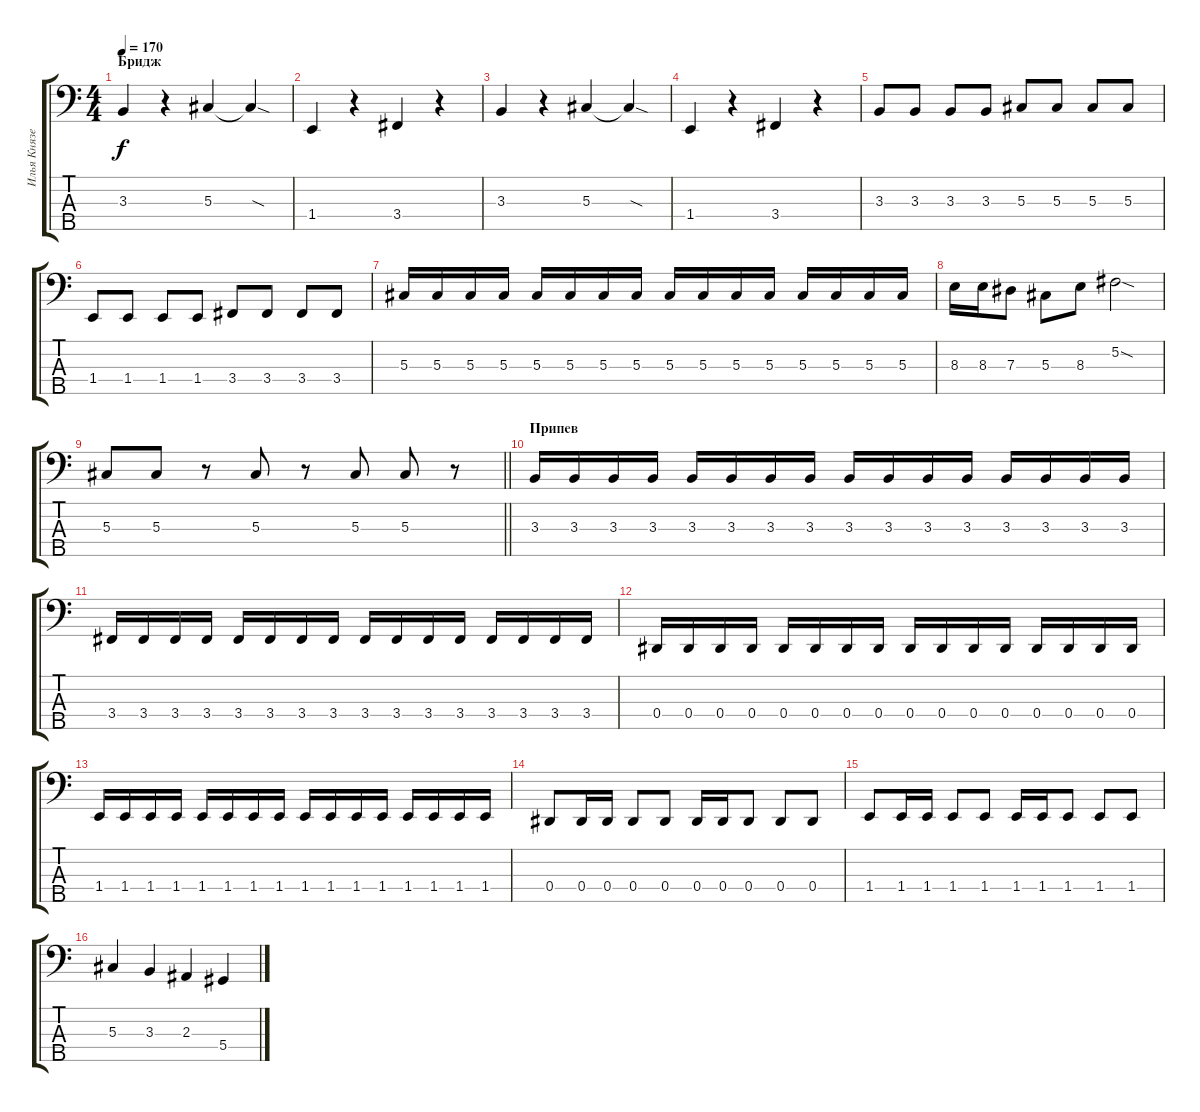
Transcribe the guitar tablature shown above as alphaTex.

\track ("Илья Князев" "Илья Князе") {instrument electricbasspick}
\staff {score tabs}
\tuning (Gb2 Db2 Ab1 Eb1 Bb0) {hide}
\ts (4 4)
\section ("" "Бридж")
\tempo 170
\clef f4
\ks c
3.3.4{dy f} r.4 5.3.4 5.3{sod t}.4 |
1.4.4 r.4 3.4.4 r.4 |
3.3.4 r.4 5.3.4 5.3{sod t}.4 |
1.4.4 r.4 3.4.4 r.4 |
3.3.8 3.3.8 3.3.8 3.3.8 5.3.8 5.3.8 5.3.8 5.3.8 |
1.4.8 1.4.8 1.4.8 1.4.8 3.4.8 3.4.8 3.4.8 3.4.8 |
5.3.16 5.3.16 5.3.16 5.3.16 5.3.16 5.3.16 5.3.16 5.3.16 5.3.16 5.3.16 5.3.16 5.3.16 5.3.16 5.3.16 5.3.16 5.3.16 |
8.3.16 8.3.16 7.3.8 5.3.8 8.3.8 5.2{sod}.2 |
\barLineRight lightlight
5.3.8 5.3.8 r.8 5.3.8 r.8 5.3.8 5.3.8 r.8 |
\section ("" "Припев")
3.3.16 3.3.16 3.3.16 3.3.16 3.3.16 3.3.16 3.3.16 3.3.16 3.3.16 3.3.16 3.3.16 3.3.16 3.3.16 3.3.16 3.3.16 3.3.16 |
3.4.16 3.4.16 3.4.16 3.4.16 3.4.16 3.4.16 3.4.16 3.4.16 3.4.16 3.4.16 3.4.16 3.4.16 3.4.16 3.4.16 3.4.16 3.4.16 |
0.4.16 0.4.16 0.4.16 0.4.16 0.4.16 0.4.16 0.4.16 0.4.16 0.4.16 0.4.16 0.4.16 0.4.16 0.4.16 0.4.16 0.4.16 0.4.16 |
1.4.16 1.4.16 1.4.16 1.4.16 1.4.16 1.4.16 1.4.16 1.4.16 1.4.16 1.4.16 1.4.16 1.4.16 1.4.16 1.4.16 1.4.16 1.4.16 |
0.4.8 0.4.16 0.4.16 0.4.8 0.4.8 0.4.16 0.4.16 0.4.8 0.4.8 0.4.8 |
1.4.8 1.4.16 1.4.16 1.4.8 1.4.8 1.4.16 1.4.16 1.4.8 1.4.8 1.4.8 |
5.3.4 3.3.4 2.3.4 5.4.4
